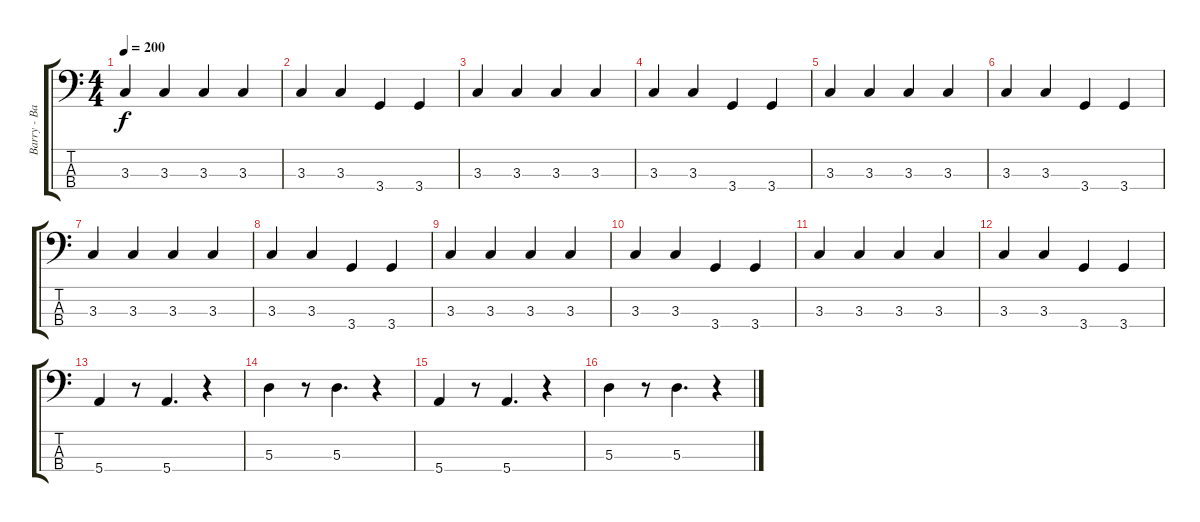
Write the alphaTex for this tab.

\track ("Barry - Bass" "Barry - Ba") {instrument electricbassfinger}
\staff {score tabs}
\tuning (G2 D2 A1 E1) {hide}
\ts (4 4)
\tempo 200
\clef f4
\ks c
3.3.4{dy f} 3.3.4 3.3.4 3.3.4 |
3.3.4 3.3.4 3.4.4 3.4.4 |
3.3.4 3.3.4 3.3.4 3.3.4 |
3.3.4 3.3.4 3.4.4 3.4.4 |
3.3.4 3.3.4 3.3.4 3.3.4 |
3.3.4 3.3.4 3.4.4 3.4.4 |
3.3.4 3.3.4 3.3.4 3.3.4 |
3.3.4 3.3.4 3.4.4 3.4.4 |
3.3.4 3.3.4 3.3.4 3.3.4 |
3.3.4 3.3.4 3.4.4 3.4.4 |
3.3.4 3.3.4 3.3.4 3.3.4 |
3.3.4 3.3.4 3.4.4 3.4.4 |
5.4.4 r.8 5.4.4{d} r.4 |
5.3.4 r.8 5.3.4{d} r.4 |
5.4.4 r.8 5.4.4{d} r.4 |
5.3.4 r.8 5.3.4{d} r.4
